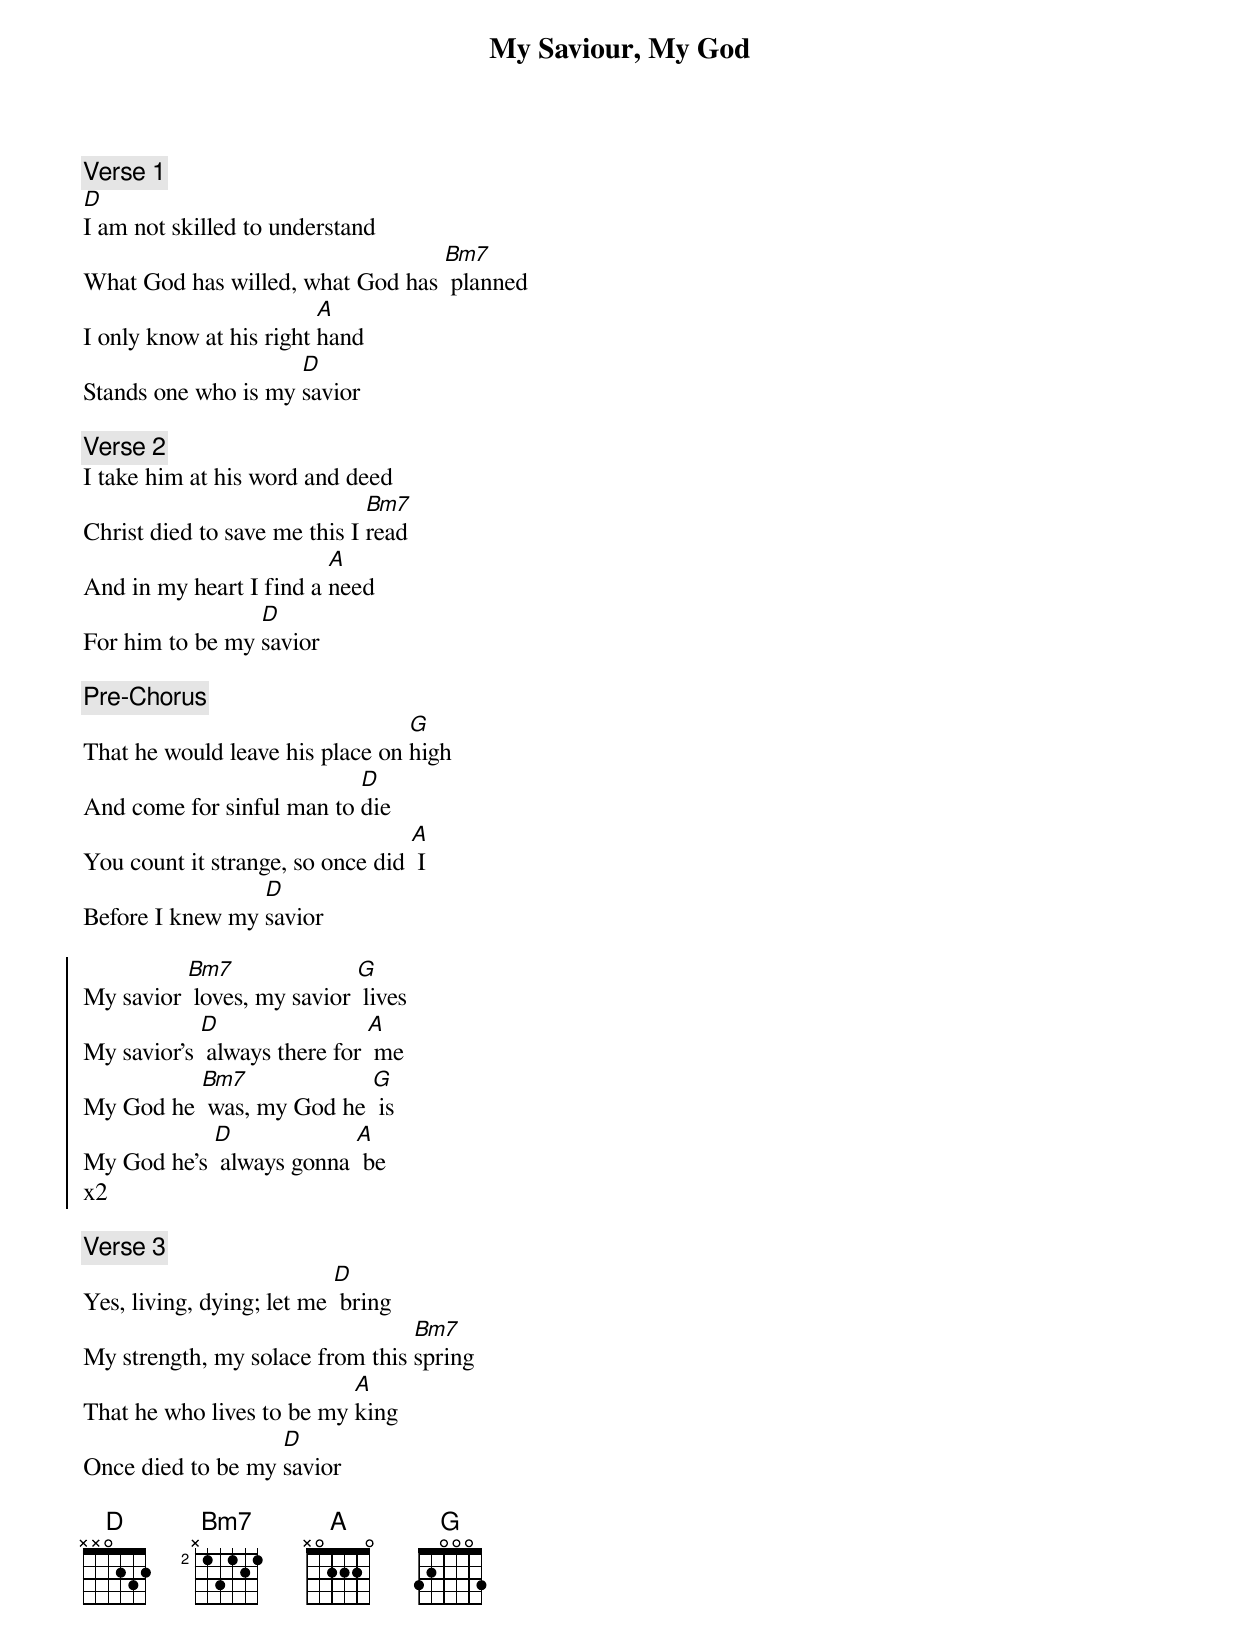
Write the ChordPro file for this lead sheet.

{title:My Saviour, My God}
{columns:2}
{c:Verse 1}
[D]I am not skilled to understand
What God has willed, what God has [Bm7] planned
I only know at his right [A]hand
Stands one who is my [D]savior

{c:Verse 2}
I take him at his word and deed
Christ died to save me this I [Bm7]read
And in my heart I find a [A]need
For him to be my [D]savior

{c:Pre-Chorus}
That he would leave his place on [G]high
And come for sinful man to [D]die
You count it strange, so once did [A] I
Before I knew my [D]savior

{soc}
My savior [Bm7] loves, my savior [G] lives
My savior's [D] always there for [A] me
My God he [Bm7] was, my God he [G] is
My God he's [D] always gonna [A] be
x2
{eoc}

{c:Verse 3}
Yes, living, dying; let me [D] bring
My strength, my solace from this [Bm7]spring
That he who lives to be my [A]king
Once died to be my [D]savior

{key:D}
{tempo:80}
